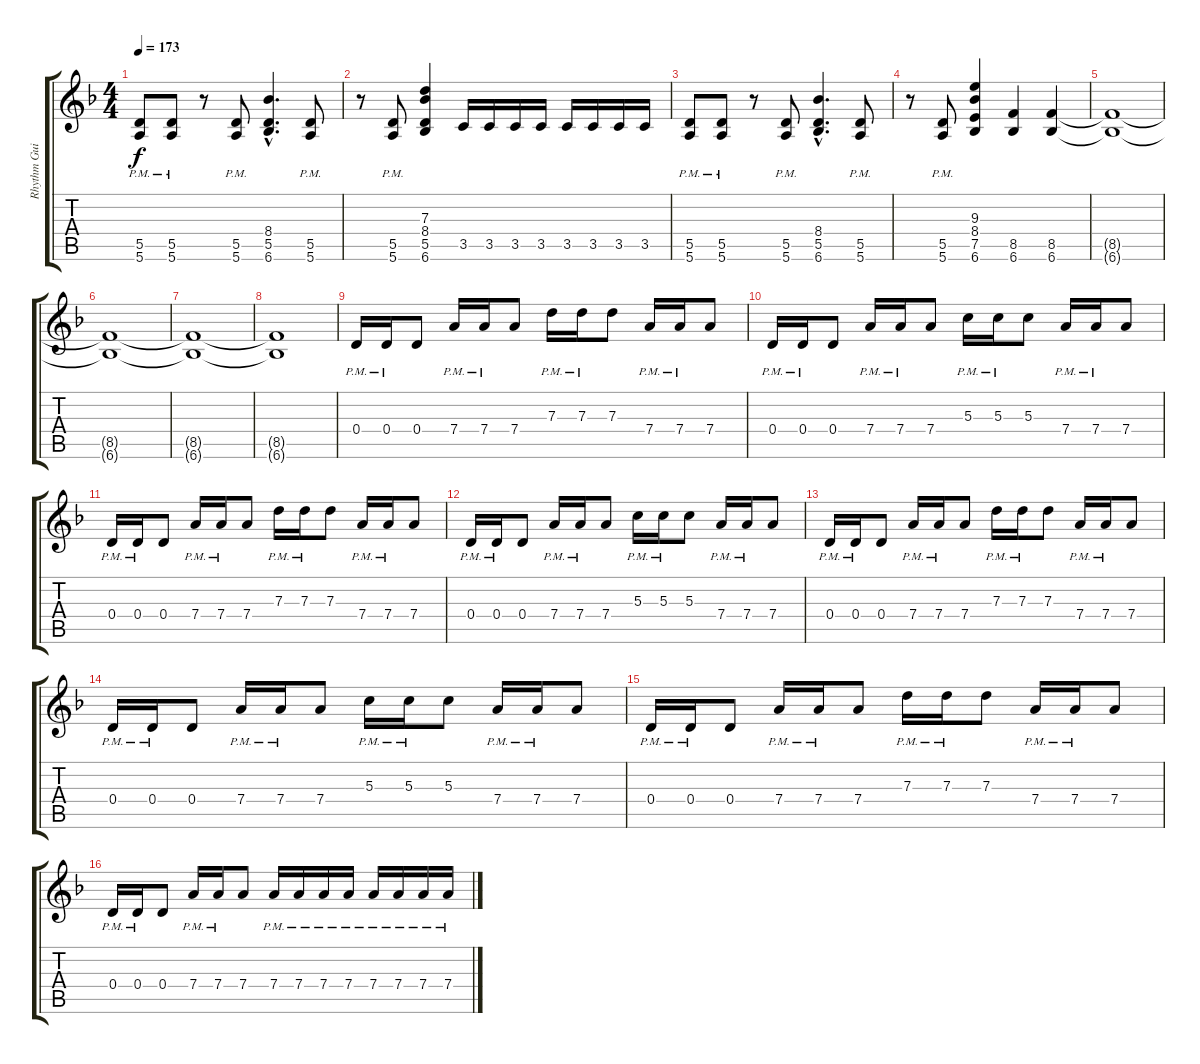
\track ("Rhythm Guitar 1" "Rhythm Gui") {instrument distortionguitar}
\staff {score tabs}
\tuning (E4 B3 G3 D3 A2 E2) {hide}
\ts (4 4)
\tempo 173
\clef g2
\ks dminor
(5.5{pm} 5.6{pm}).8{dy f} (5.5{pm} 5.6{pm}).8 r.8 (5.5{pm} 5.6{pm}).8 (8.4{hac} 5.5{hac} 6.6{hac}).4{d} (5.5{pm} 5.6{pm}).8 |
r.8 (5.5{pm} 5.6{pm}).8 (7.3 8.4 5.5 6.6).4 3.5.16 3.5.16 3.5.16 3.5.16 3.5.16 3.5.16 3.5.16 3.5.16 |
(5.5{pm} 5.6{pm}).8 (5.5{pm} 5.6{pm}).8 r.8 (5.5{pm} 5.6{pm}).8 (8.4{hac} 5.5{hac} 6.6{hac}).4{d} (5.5{pm} 5.6{pm}).8 |
r.8 (5.5{pm} 5.6{pm}).8 (9.3 8.4 7.5 6.6).4 (8.5 6.6).4 (8.5 6.6).4 |
(8.5{t} 6.6{t}).1 |
(8.5{t} 6.6{t}).1 |
(8.5{t} 6.6{t}).1 |
(8.5{t} 6.6{t}).1 |
0.4{pm}.16 0.4{pm}.16 0.4.8 7.4{pm}.16 7.4{pm}.16 7.4.8 7.3{pm}.16 7.3{pm}.16 7.3.8 7.4{pm}.16 7.4{pm}.16 7.4.8 |
0.4{pm}.16 0.4{pm}.16 0.4.8 7.4{pm}.16 7.4{pm}.16 7.4.8 5.3{pm}.16 5.3{pm}.16 5.3.8 7.4{pm}.16 7.4{pm}.16 7.4.8 |
0.4{pm}.16 0.4{pm}.16 0.4.8 7.4{pm}.16 7.4{pm}.16 7.4.8 7.3{pm}.16 7.3{pm}.16 7.3.8 7.4{pm}.16 7.4{pm}.16 7.4.8 |
0.4{pm}.16 0.4{pm}.16 0.4.8 7.4{pm}.16 7.4{pm}.16 7.4.8 5.3{pm}.16 5.3{pm}.16 5.3.8 7.4{pm}.16 7.4{pm}.16 7.4.8 |
0.4{pm}.16 0.4{pm}.16 0.4.8 7.4{pm}.16 7.4{pm}.16 7.4.8 7.3{pm}.16 7.3{pm}.16 7.3.8 7.4{pm}.16 7.4{pm}.16 7.4.8 |
0.4{pm}.16 0.4{pm}.16 0.4.8 7.4{pm}.16 7.4{pm}.16 7.4.8 5.3{pm}.16 5.3{pm}.16 5.3.8 7.4{pm}.16 7.4{pm}.16 7.4.8 |
0.4{pm}.16 0.4{pm}.16 0.4.8 7.4{pm}.16 7.4{pm}.16 7.4.8 7.3{pm}.16 7.3{pm}.16 7.3.8 7.4{pm}.16 7.4{pm}.16 7.4.8 |
0.4{pm}.16 0.4{pm}.16 0.4.8 7.4{pm}.16 7.4{pm}.16 7.4.8 7.4{pm}.16 7.4{pm}.16 7.4{pm}.16 7.4{pm}.16 7.4{pm}.16 7.4{pm}.16 7.4{pm}.16 7.4{pm}.16
